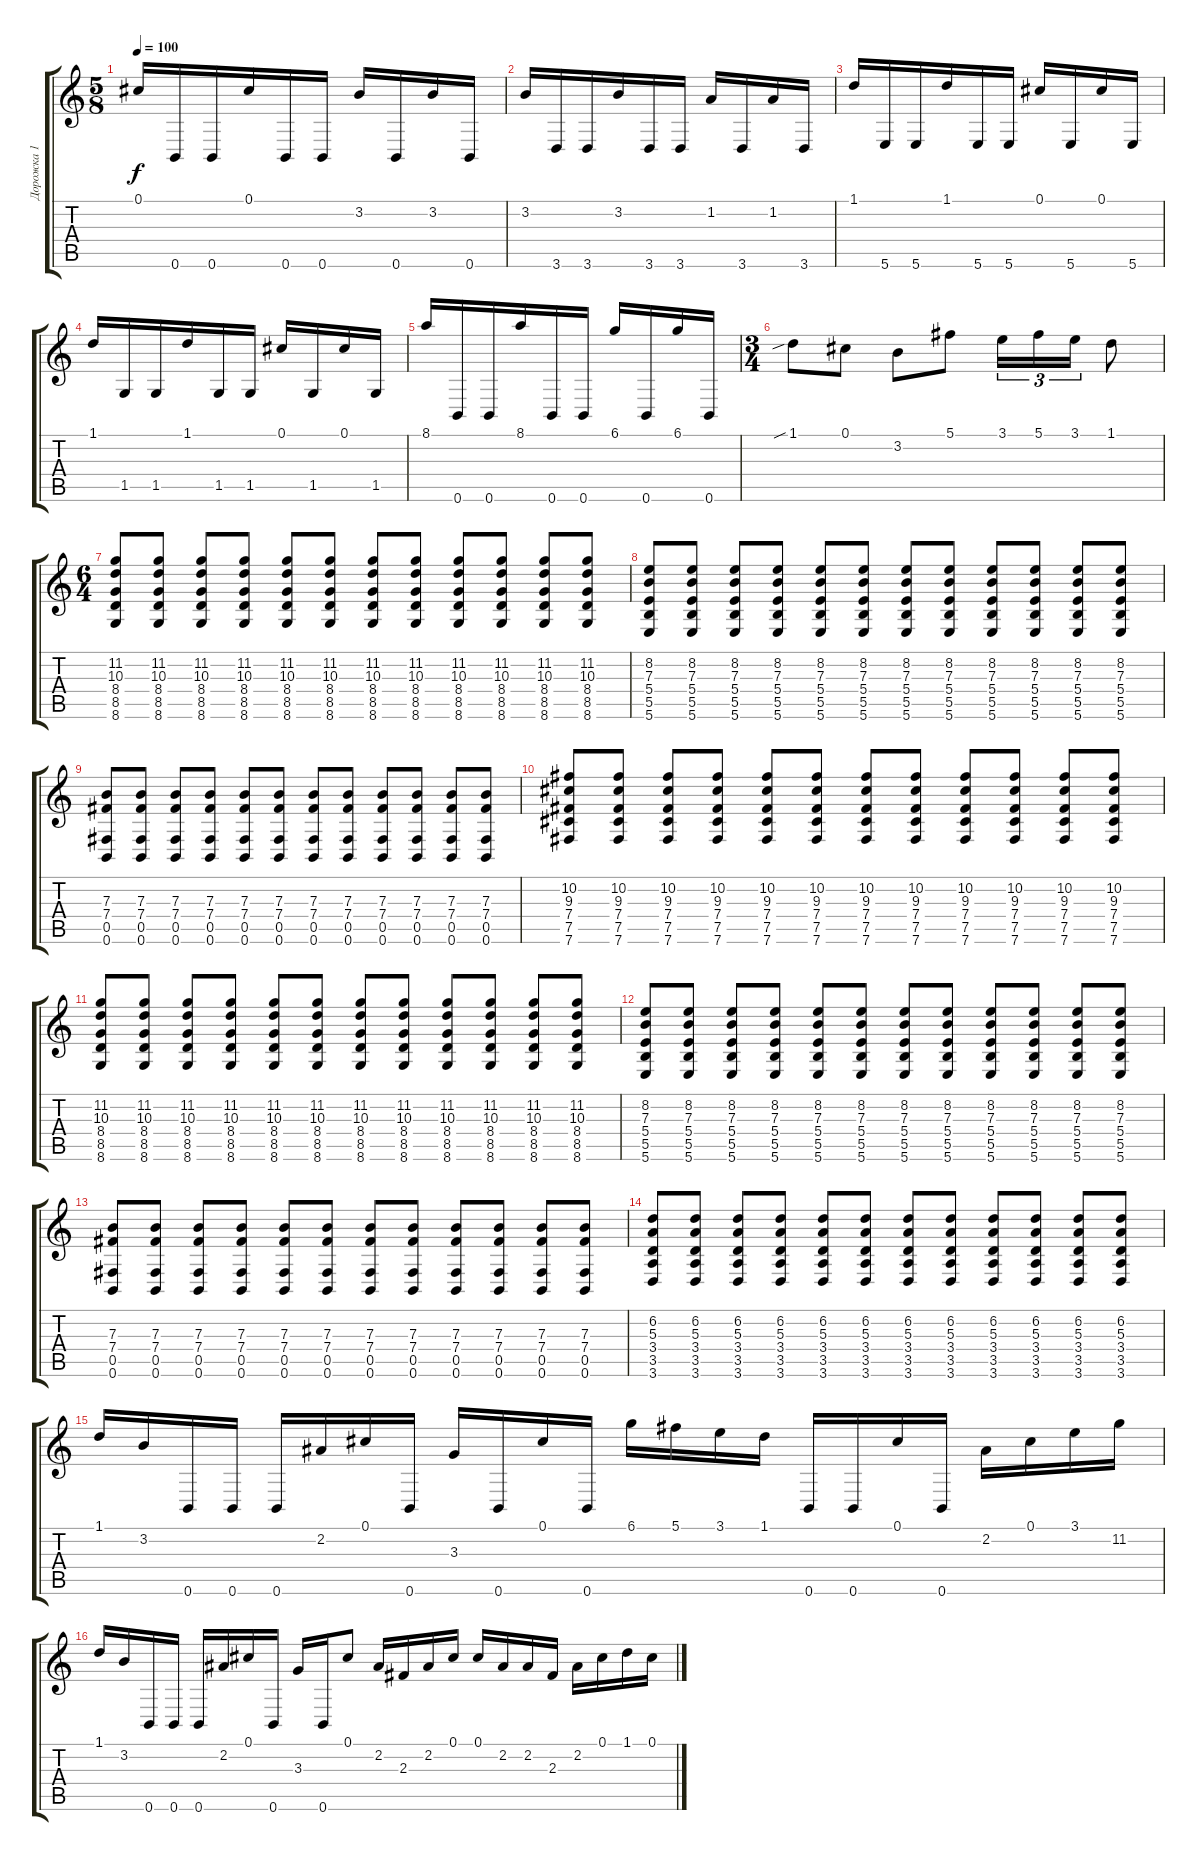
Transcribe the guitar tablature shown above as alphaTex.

\track ("Дорожка 1" "Дорожка 1") {instrument distortionguitar}
\staff {score tabs}
\tuning (Db4 Ab3 E3 B2 Gb2 B1) {hide}
\ts (5 8)
\tempo 100
\clef g2
\ks c
0.1.16{dy f} 0.6.16 0.6.16 0.1.16 0.6.16 0.6.16 3.2.16 0.6.16 3.2.16 0.6.16 |
3.2.16 3.6.16 3.6.16 3.2.16 3.6.16 3.6.16 1.2.16 3.6.16 1.2.16 3.6.16 |
1.1.16 5.6.16 5.6.16 1.1.16 5.6.16 5.6.16 0.1.16 5.6.16 0.1.16 5.6.16 |
1.1.16 1.5.16 1.5.16 1.1.16 1.5.16 1.5.16 0.1.16 1.5.16 0.1.16 1.5.16 |
8.1.16 0.6.16 0.6.16 8.1.16 0.6.16 0.6.16 6.1.16 0.6.16 6.1.16 0.6.16 |
\ts (3 4)
1.1{sib}.8 0.1.8 3.2.8 5.1.8 3.1.16{tu (3 2)} 5.1.16{tu (3 2)} 3.1.16{tu (3 2)} 1.1.8 |
\ts (6 4)
(11.2 10.3 8.4 8.5 8.6).8{volume 11 instrument distortionguitar} (11.2 10.3 8.4 8.5 8.6).8 (11.2 10.3 8.4 8.5 8.6).8 (11.2 10.3 8.4 8.5 8.6).8 (11.2 10.3 8.4 8.5 8.6).8 (11.2 10.3 8.4 8.5 8.6).8 (11.2 10.3 8.4 8.5 8.6).8 (11.2 10.3 8.4 8.5 8.6).8 (11.2 10.3 8.4 8.5 8.6).8 (11.2 10.3 8.4 8.5 8.6).8 (11.2 10.3 8.4 8.5 8.6).8 (11.2 10.3 8.4 8.5 8.6).8 |
(8.2 7.3 5.4 5.5 5.6).8 (8.2 7.3 5.4 5.5 5.6).8 (8.2 7.3 5.4 5.5 5.6).8 (8.2 7.3 5.4 5.5 5.6).8 (8.2 7.3 5.4 5.5 5.6).8 (8.2 7.3 5.4 5.5 5.6).8 (8.2 7.3 5.4 5.5 5.6).8 (8.2 7.3 5.4 5.5 5.6).8 (8.2 7.3 5.4 5.5 5.6).8 (8.2 7.3 5.4 5.5 5.6).8 (8.2 7.3 5.4 5.5 5.6).8 (8.2 7.3 5.4 5.5 5.6).8 |
(7.3 7.4 0.5 0.6).8 (7.3 7.4 0.5 0.6).8 (7.3 7.4 0.5 0.6).8 (7.3 7.4 0.5 0.6).8 (7.3 7.4 0.5 0.6).8 (7.3 7.4 0.5 0.6).8 (7.3 7.4 0.5 0.6).8 (7.3 7.4 0.5 0.6).8 (7.3 7.4 0.5 0.6).8 (7.3 7.4 0.5 0.6).8 (7.3 7.4 0.5 0.6).8 (7.3 7.4 0.5 0.6).8 |
(10.2 9.3 7.4 7.5 7.6).8 (10.2 9.3 7.4 7.5 7.6).8 (10.2 9.3 7.4 7.5 7.6).8 (10.2 9.3 7.4 7.5 7.6).8 (10.2 9.3 7.4 7.5 7.6).8 (10.2 9.3 7.4 7.5 7.6).8 (10.2 9.3 7.4 7.5 7.6).8 (10.2 9.3 7.4 7.5 7.6).8 (10.2 9.3 7.4 7.5 7.6).8 (10.2 9.3 7.4 7.5 7.6).8 (10.2 9.3 7.4 7.5 7.6).8 (10.2 9.3 7.4 7.5 7.6).8 |
(11.2 10.3 8.4 8.5 8.6).8 (11.2 10.3 8.4 8.5 8.6).8 (11.2 10.3 8.4 8.5 8.6).8 (11.2 10.3 8.4 8.5 8.6).8 (11.2 10.3 8.4 8.5 8.6).8 (11.2 10.3 8.4 8.5 8.6).8 (11.2 10.3 8.4 8.5 8.6).8 (11.2 10.3 8.4 8.5 8.6).8 (11.2 10.3 8.4 8.5 8.6).8 (11.2 10.3 8.4 8.5 8.6).8 (11.2 10.3 8.4 8.5 8.6).8 (11.2 10.3 8.4 8.5 8.6).8 |
(8.2 7.3 5.4 5.5 5.6).8 (8.2 7.3 5.4 5.5 5.6).8 (8.2 7.3 5.4 5.5 5.6).8 (8.2 7.3 5.4 5.5 5.6).8 (8.2 7.3 5.4 5.5 5.6).8 (8.2 7.3 5.4 5.5 5.6).8 (8.2 7.3 5.4 5.5 5.6).8 (8.2 7.3 5.4 5.5 5.6).8 (8.2 7.3 5.4 5.5 5.6).8 (8.2 7.3 5.4 5.5 5.6).8 (8.2 7.3 5.4 5.5 5.6).8 (8.2 7.3 5.4 5.5 5.6).8 |
(7.3 7.4 0.5 0.6).8 (7.3 7.4 0.5 0.6).8 (7.3 7.4 0.5 0.6).8 (7.3 7.4 0.5 0.6).8 (7.3 7.4 0.5 0.6).8 (7.3 7.4 0.5 0.6).8 (7.3 7.4 0.5 0.6).8 (7.3 7.4 0.5 0.6).8 (7.3 7.4 0.5 0.6).8 (7.3 7.4 0.5 0.6).8 (7.3 7.4 0.5 0.6).8 (7.3 7.4 0.5 0.6).8 |
(6.2 5.3 3.4 3.5 3.6).8 (6.2 5.3 3.4 3.5 3.6).8 (6.2 5.3 3.4 3.5 3.6).8 (6.2 5.3 3.4 3.5 3.6).8 (6.2 5.3 3.4 3.5 3.6).8 (6.2 5.3 3.4 3.5 3.6).8 (6.2 5.3 3.4 3.5 3.6).8 (6.2 5.3 3.4 3.5 3.6).8 (6.2 5.3 3.4 3.5 3.6).8 (6.2 5.3 3.4 3.5 3.6).8 (6.2 5.3 3.4 3.5 3.6).8 (6.2 5.3 3.4 3.5 3.6).8 |
1.1.16{volume 14} 3.2.16 0.6.16 0.6.16 0.6.16 2.2.16 0.1.16 0.6.16 3.3.16 0.6.16 0.1.16 0.6.16 6.1.16 5.1.16 3.1.16 1.1.16 0.6.16 0.6.16 0.1.16 0.6.16 2.2.16 0.1.16 3.1.16 11.2.16 |
1.1.16 3.2.16 0.6.16 0.6.16 0.6.16 2.2.16 0.1.16 0.6.16 3.3.16 0.6.16 0.1.8 2.2.16 2.3.16 2.2.16 0.1.16 0.1.16 2.2.16 2.2.16 2.3.16 2.2.16 0.1.16 1.1.16 0.1.16
